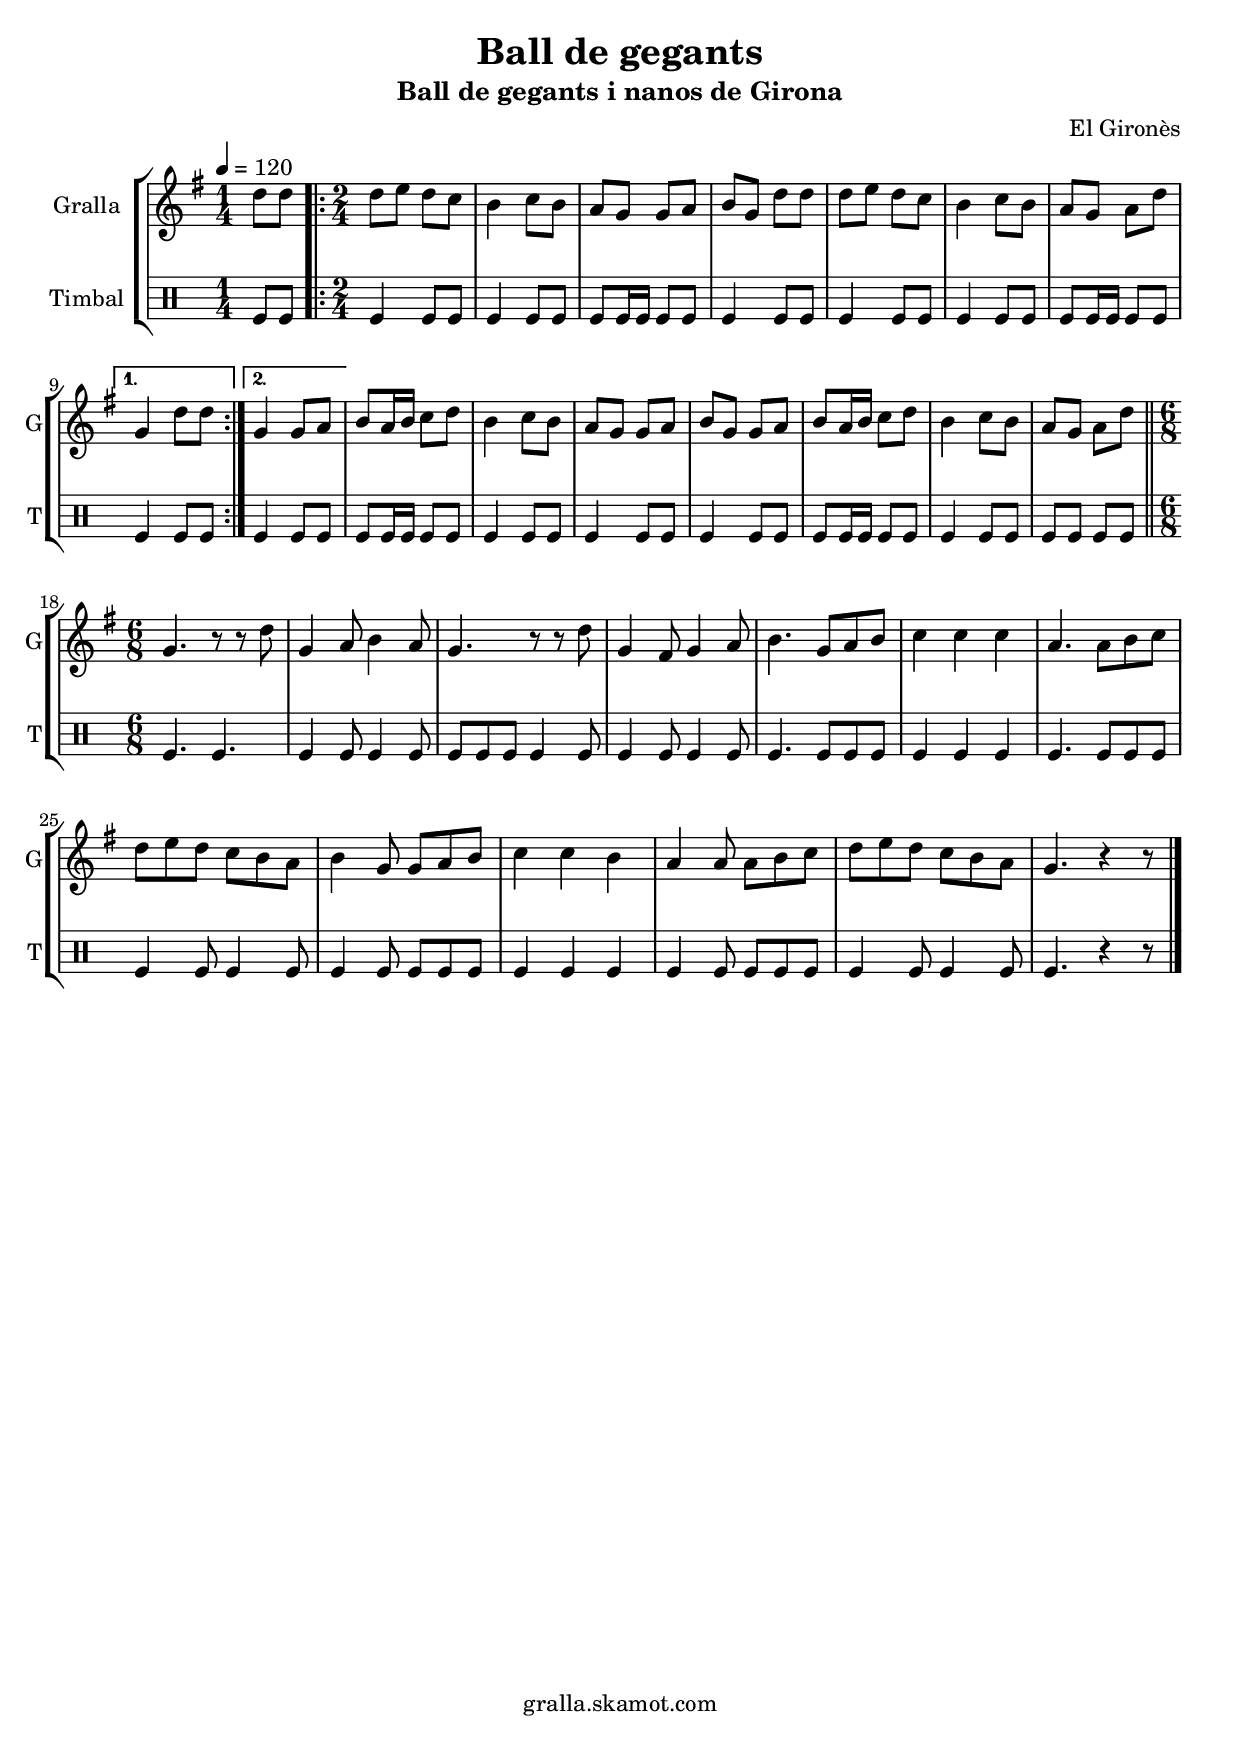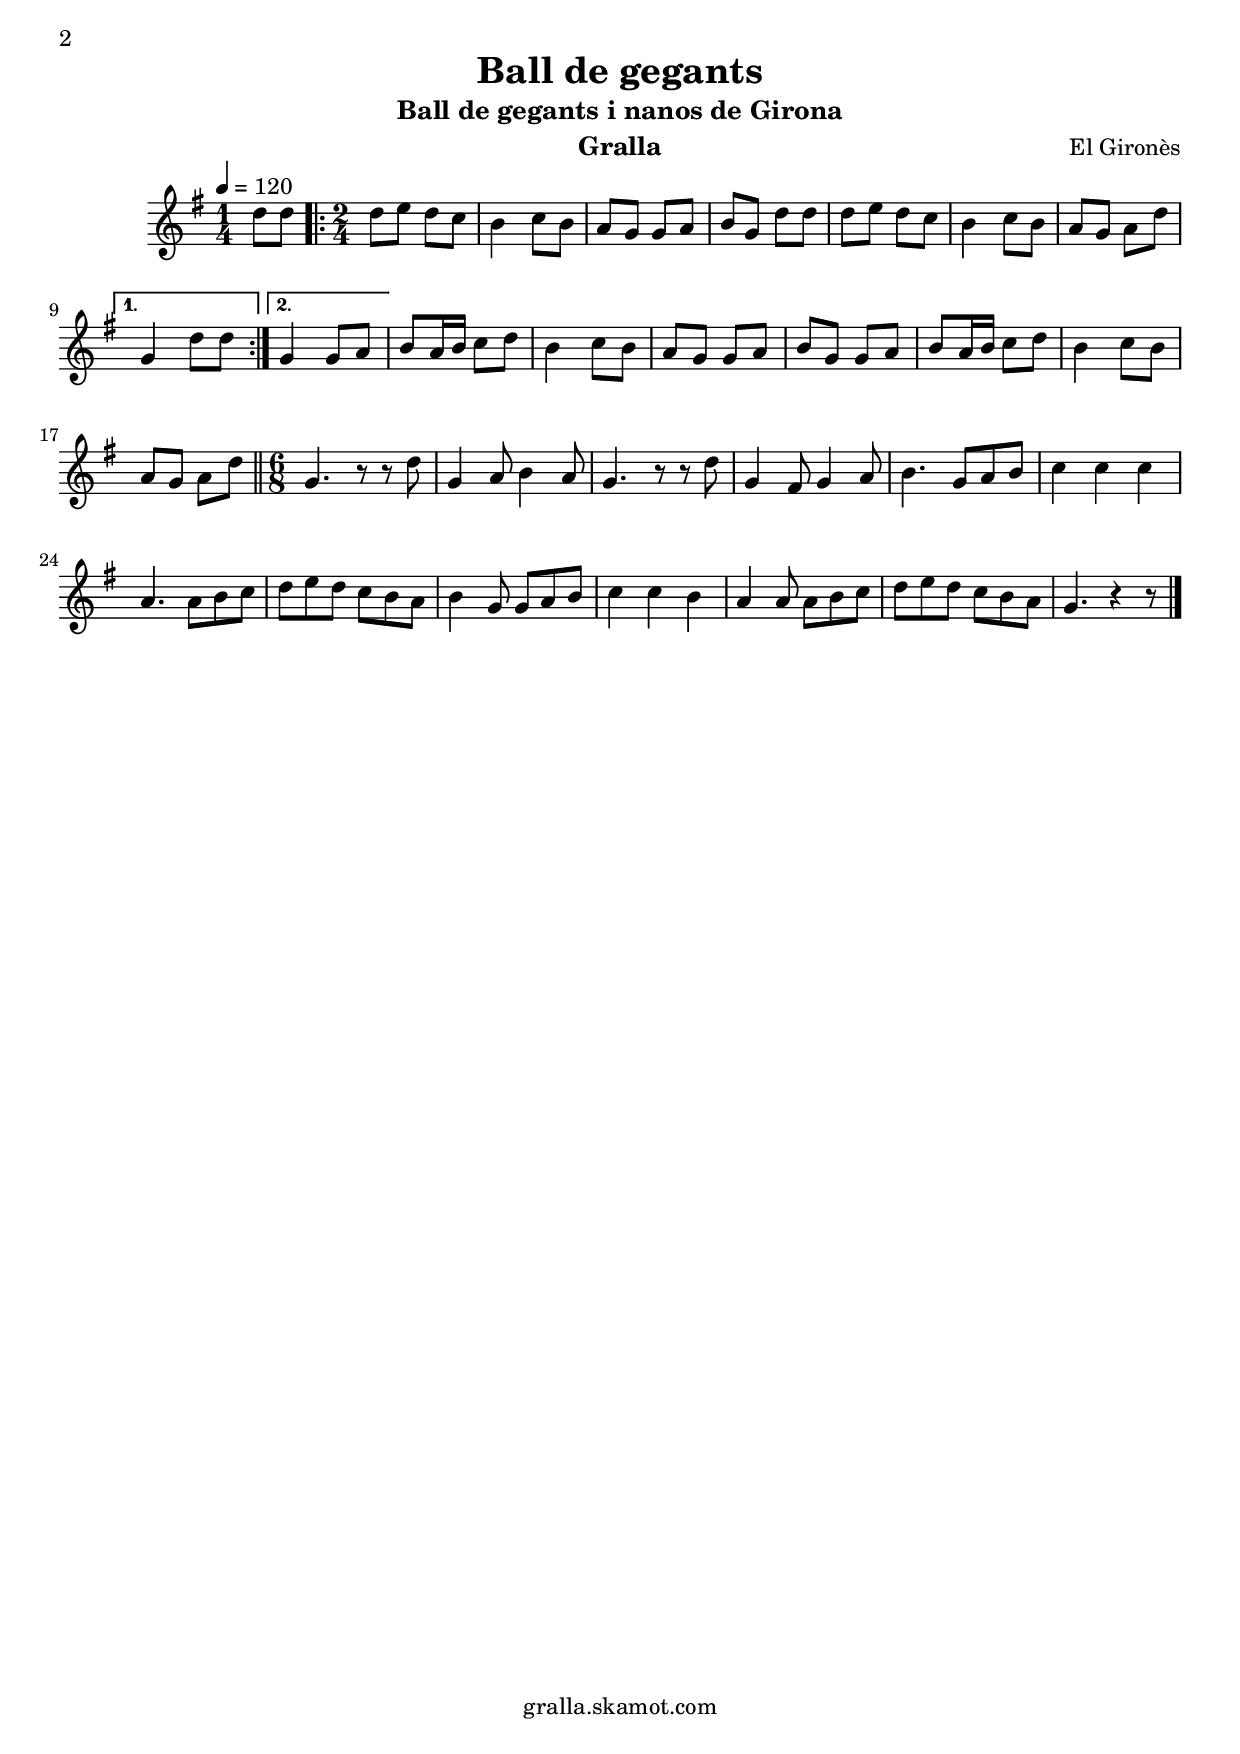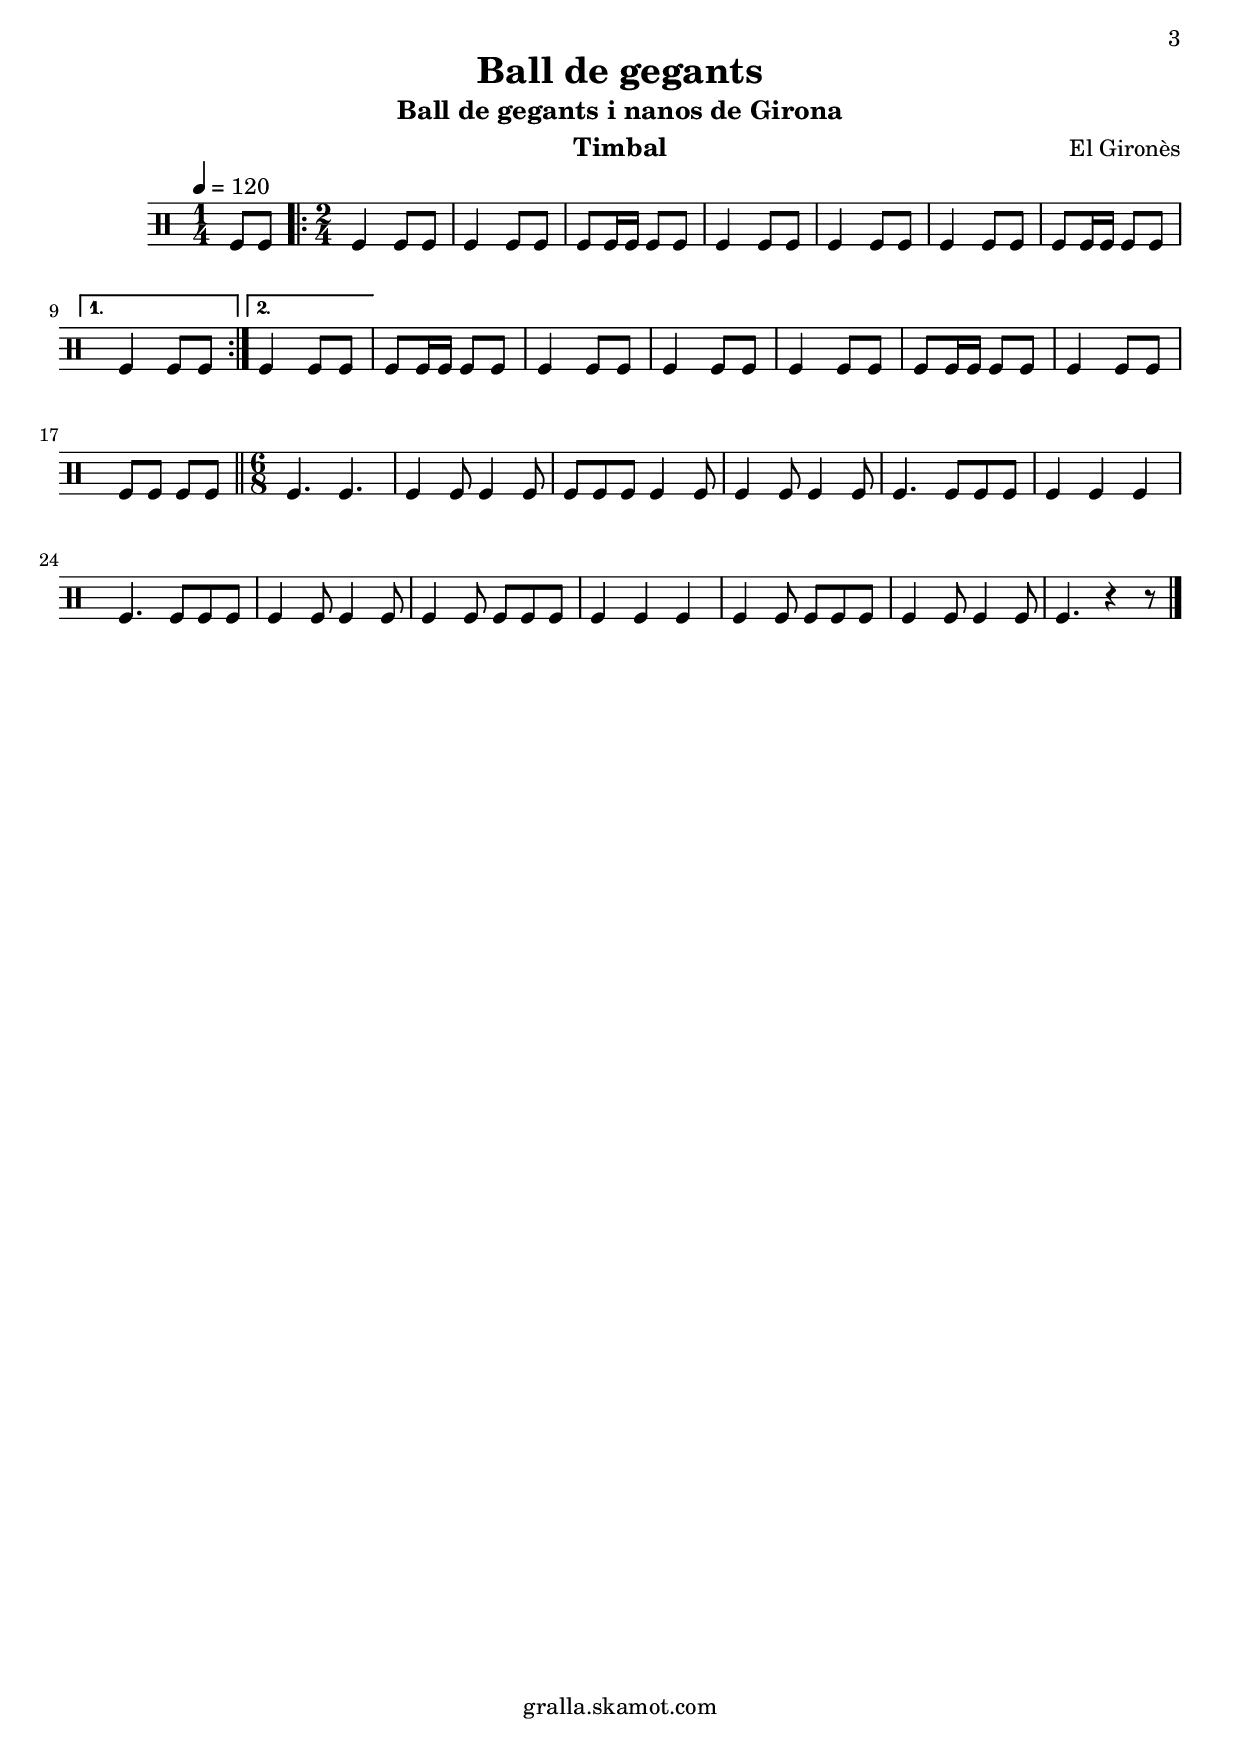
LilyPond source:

\version "2.16.2"

\header {
  dedication=""
  title="Ball de gegants"
  subtitle="Ball de gegants i nanos de Girona"
  subsubtitle=""
  poet=""
  meter=""
  piece=""
  composer="El Gironès"
  arranger=""
  opus=""
  instrument=""
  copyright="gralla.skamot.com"
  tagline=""
}

liniaroAa =
\relative d''
{
  \tempo 4=120
  \clef treble
  \key g \major
  \time 1/4
  d8 d  |
  \time 2/4   \repeat volta 2 { d8 e d c  |
  b4 c8 b  |
  a8 g g a  |
  %05
  b8 g d' d  |
  d8 e d c  |
  b4 c8 b  |
  a8 g a d }
  \alternative { { g,4 d'8 d }
  %10
  { g,4 g8 a } }
  b8 a16 b c8 d  |
  b4 c8 b  |
  a8 g g a  |
  b8 g g a  |
  %15
  b8 a16 b c8 d  |
  b4 c8 b  |
  a8 g a d  \bar "||"
  \time 6/8   g,4. r8 r d'  |
  g,4 a8 b4 a8  |
  %20
  g4. r8 r d'  |
  g,4 fis8 g4 a8  |
  b4. g8 a b  |
  c4 c c  |
  a4. a8 b c  |
  %25
  d8 e d c b a  |
  b4 g8 g a b  |
  c4 c b  |
  a4 a8 a b c  |
  d8 e d c b a  |
  %30
  g4. r4 r8  \bar "|." % kompletite
}

liniaroAb =
\drummode
{
  \tempo 4=120
  \time 1/4
  tomfl8 tomfl  |
  \time 2/4   \repeat volta 2 { tomfl4 tomfl8 tomfl  |
  tomfl4 tomfl8 tomfl  |
  tomfl8 tomfl16 tomfl tomfl8 tomfl  |
  %05
  tomfl4 tomfl8 tomfl  |
  tomfl4 tomfl8 tomfl  |
  tomfl4 tomfl8 tomfl  |
  tomfl8 tomfl16 tomfl tomfl8 tomfl }
  \alternative { { tomfl4 tomfl8 tomfl }
  %10
  { tomfl4 tomfl8 tomfl } }
  tomfl8 tomfl16 tomfl tomfl8 tomfl  |
  tomfl4 tomfl8 tomfl  |
  tomfl4 tomfl8 tomfl  |
  tomfl4 tomfl8 tomfl  |
  %15
  tomfl8 tomfl16 tomfl tomfl8 tomfl  |
  tomfl4 tomfl8 tomfl  |
  tomfl8 tomfl tomfl tomfl  \bar "||"
  \time 6/8   tomfl4. tomfl  |
  tomfl4 tomfl8 tomfl4 tomfl8  |
  %20
  tomfl8 tomfl tomfl tomfl4 tomfl8  |
  tomfl4 tomfl8 tomfl4 tomfl8  |
  tomfl4. tomfl8 tomfl tomfl  |
  tomfl4 tomfl tomfl  |
  tomfl4. tomfl8 tomfl tomfl  |
  %25
  tomfl4 tomfl8 tomfl4 tomfl8  |
  tomfl4 tomfl8 tomfl tomfl tomfl  |
  tomfl4 tomfl tomfl  |
  tomfl4 tomfl8 tomfl tomfl tomfl  |
  tomfl4 tomfl8 tomfl4 tomfl8  |
  %30
  tomfl4. r4 r8  \bar "|." % kompletite
}

\bookpart {
  \score {
    \new StaffGroup {
      \override Score.RehearsalMark #'self-alignment-X = #LEFT
      <<
        \new Staff \with {instrumentName = #"Gralla" shortInstrumentName = #"G"} \liniaroAa
        \new DrumStaff \with {instrumentName = #"Timbal" shortInstrumentName = #"T"} \liniaroAb
      >>
    }
    \layout {}
  }
  \score { \unfoldRepeats
    \new StaffGroup {
      \override Score.RehearsalMark #'self-alignment-X = #LEFT
      <<
        \new Staff \with {instrumentName = #"Gralla" shortInstrumentName = #"G"} \liniaroAa
        \new DrumStaff \with {instrumentName = #"Timbal" shortInstrumentName = #"T"} \liniaroAb
      >>
    }
    \midi {
      \set Staff.midiInstrument = "oboe"
      \set DrumStaff.midiInstrument = "drums"
    }
  }
}

\bookpart {
  \header {instrument="Gralla"}
  \score {
    \new StaffGroup {
      \override Score.RehearsalMark #'self-alignment-X = #LEFT
      <<
        \new Staff \liniaroAa
      >>
    }
    \layout {}
  }
  \score { \unfoldRepeats
    \new StaffGroup {
      \override Score.RehearsalMark #'self-alignment-X = #LEFT
      <<
        \new Staff \liniaroAa
      >>
    }
    \midi {
      \set Staff.midiInstrument = "oboe"
      \set DrumStaff.midiInstrument = "drums"
    }
  }
}

\bookpart {
  \header {instrument="Timbal"}
  \score {
    \new StaffGroup {
      \override Score.RehearsalMark #'self-alignment-X = #LEFT
      <<
        \new DrumStaff \liniaroAb
      >>
    }
    \layout {}
  }
  \score { \unfoldRepeats
    \new StaffGroup {
      \override Score.RehearsalMark #'self-alignment-X = #LEFT
      <<
        \new DrumStaff \liniaroAb
      >>
    }
    \midi {
      \set Staff.midiInstrument = "oboe"
      \set DrumStaff.midiInstrument = "drums"
    }
  }
}

